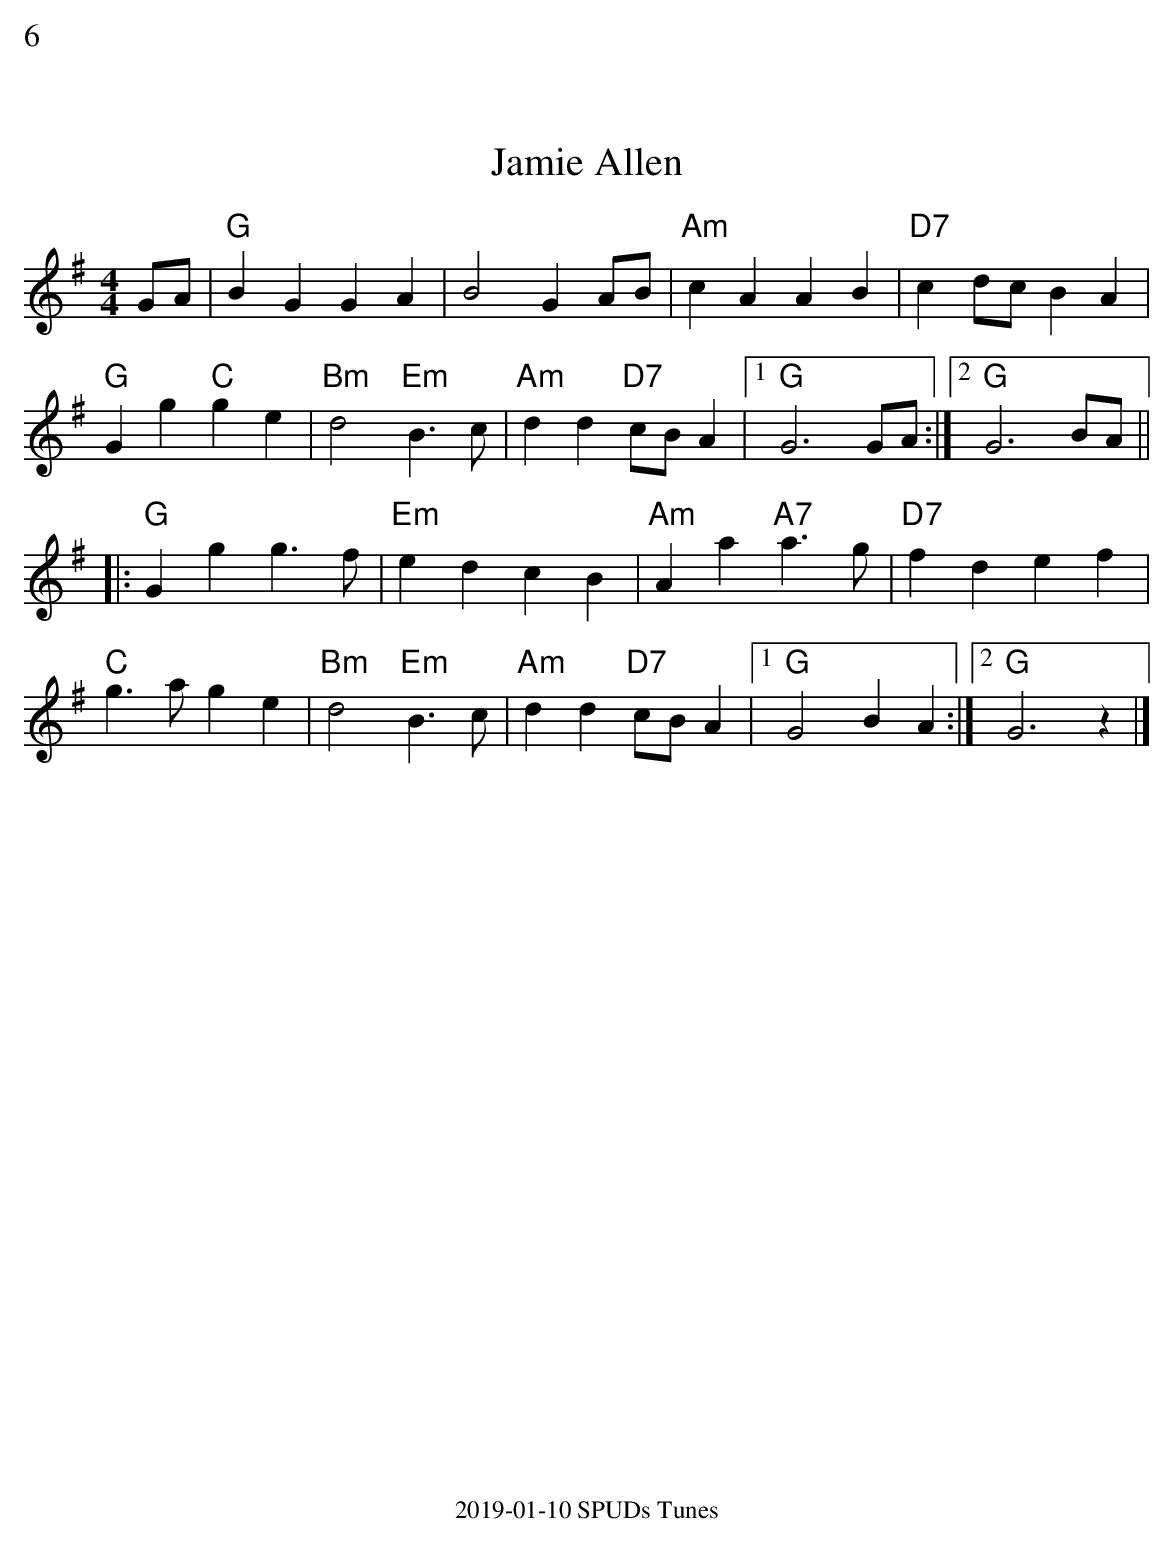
X:1
%%text 6
T:Jamie Allen
M:4/4
L:1/4
K:G
G/2A/2|"G"BG GA|B2 GA/2B/2|"Am"cA AB|"D7"cd/c/ BA|
"G"Gg "C"ge|"Bm"d2 "Em"B3/2c/2|"Am"dd "D7"c/2B/2A|1"G"G3G/A/:|2"G"G3B/A/||
|: "G"Gg g3/2f/2|"Em"ed cB|"Am"Aa "A7"a3/2g/2|"D7"fd ef|
"C"g3/2a/2 ge|"Bm"d2 "Em"B3/2c/2|"Am"dd "D7"c/2B/2A|1"G"G2BA:|2"G"G3z|]
